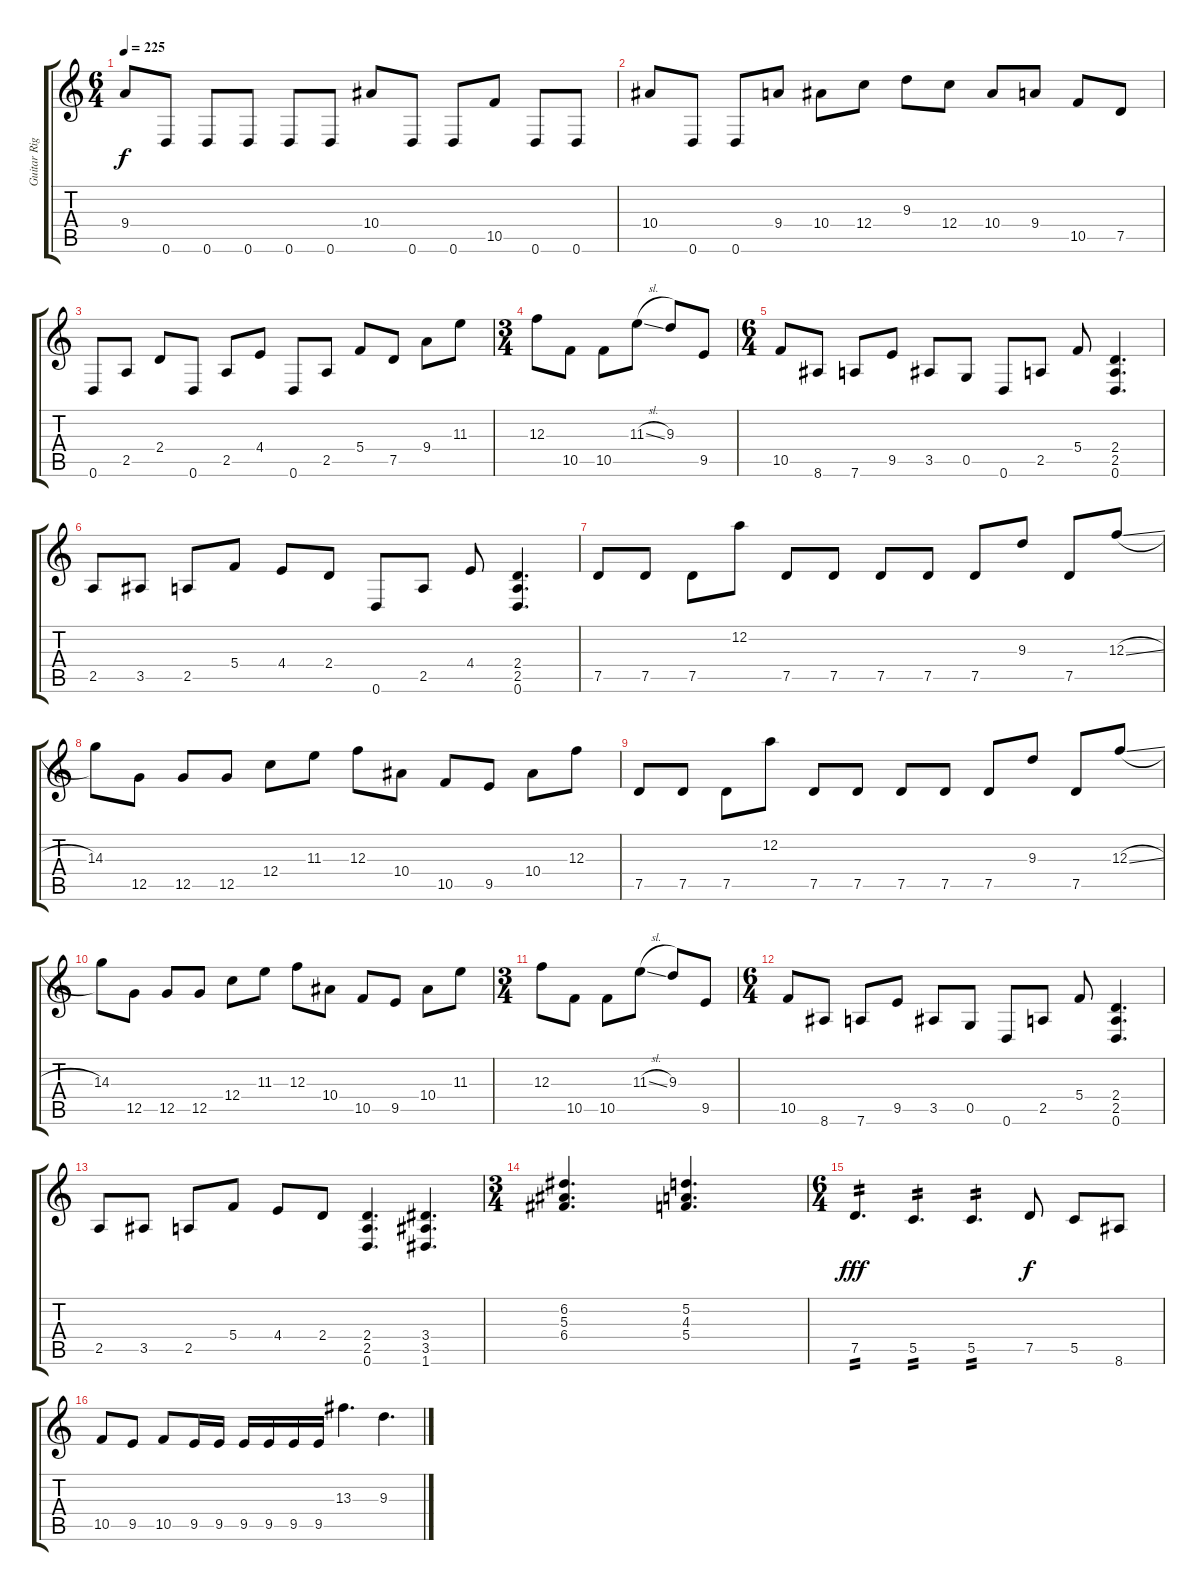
\track ("Guitar Right" "Guitar Rig") {instrument distortionguitar}
\staff {score tabs}
\tuning (D4 A3 F3 C3 G2 D2) {hide}
\ts (6 4)
\tempo 225
\clef g2
\ks c
9.4.8{dy f} 0.6.8 0.6.8 0.6.8 0.6.8 0.6.8 10.4.8 0.6.8 0.6.8 10.5.8 0.6.8 0.6.8 |
10.4.8 0.6.8 0.6.8 9.4.8 10.4.8 12.4.8 9.3.8 12.4.8 10.4.8 9.4.8 10.5.8 7.5.8 |
0.6.8 2.5.8 2.4.8 0.6.8 2.5.8 4.4.8 0.6.8 2.5.8 5.4.8 7.5.8 9.4.8 11.3.8 |
\ts (3 4)
12.3.8 10.5.8 10.5.8 11.3{sl}.8 9.3.8 9.5.8 |
\ts (6 4)
10.5.8 8.6.8 7.6.8 9.5.8 3.5.8 0.5.8 0.6.8 2.5.8 5.4.8 (2.4 2.5 0.6).4{d} |
2.5.8 3.5.8 2.5.8 5.4.8 4.4.8 2.4.8 0.6.8 2.5.8 4.4.8 (2.4 2.5 0.6).4{d} |
7.5.8 7.5.8 7.5.8 12.2.8 7.5.8 7.5.8 7.5.8 7.5.8 7.5.8 9.3.8 7.5.8 12.3{sl}.8 |
14.3.8 12.5.8 12.5.8 12.5.8 12.4.8 11.3.8 12.3.8 10.4.8 10.5.8 9.5.8 10.4.8 12.3.8 |
7.5.8 7.5.8 7.5.8 12.2.8 7.5.8 7.5.8 7.5.8 7.5.8 7.5.8 9.3.8 7.5.8 12.3{sl}.8 |
14.3.8 12.5.8 12.5.8 12.5.8 12.4.8 11.3.8 12.3.8 10.4.8 10.5.8 9.5.8 10.4.8 11.3.8 |
\ts (3 4)
12.3.8 10.5.8 10.5.8 11.3{sl}.8 9.3.8 9.5.8 |
\ts (6 4)
10.5.8 8.6.8 7.6.8 9.5.8 3.5.8 0.5.8 0.6.8 2.5.8 5.4.8 (2.4 2.5 0.6).4{d} |
2.5.8 3.5.8 2.5.8 5.4.8 4.4.8 2.4.8 (2.4 2.5 0.6).4{d} (3.4 3.5 1.6).4{d} |
\ts (3 4)
(6.2 5.3 6.4).4{d} (5.2 4.3 5.4).4{d} |
\ts (6 4)
7.5.4{d tp 2 dy fff} 5.5.4{d tp 2} 5.5.4{d tp 2} 7.5.8{dy f} 5.5.8 8.6.8 |
10.5.8 9.5.8 10.5.8 9.5.16 9.5.16 9.5.16 9.5.16 9.5.16 9.5.16 13.3.4{d} 9.3.4{d}
